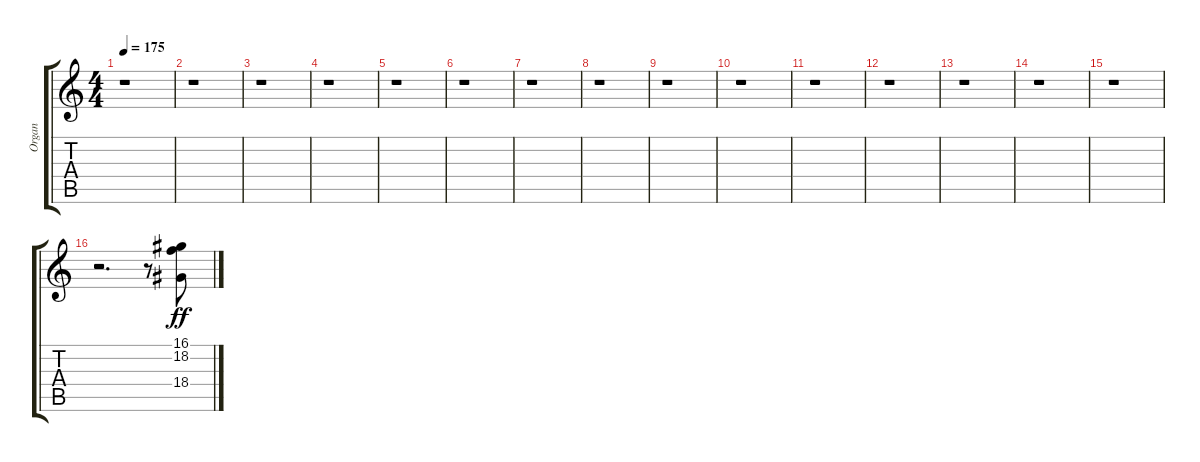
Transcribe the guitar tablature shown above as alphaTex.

\track ("Organ" "Organ") {instrument churchorgan}
\staff {score tabs}
\tuning (E4 B3 G3 D3 A2 E2) {hide}
\ts (4 4)
\tempo 175
\clef g2
\ks c
r.1{dy f} |
r.1 |
r.1 |
r.1 |
r.1 |
r.1 |
r.1 |
r.1 |
r.1 |
r.1 |
r.1 |
r.1 |
r.1 |
r.1 |
r.1 |
r.2{d} r.8 (16.1 18.2 18.4).8{dy ff}
